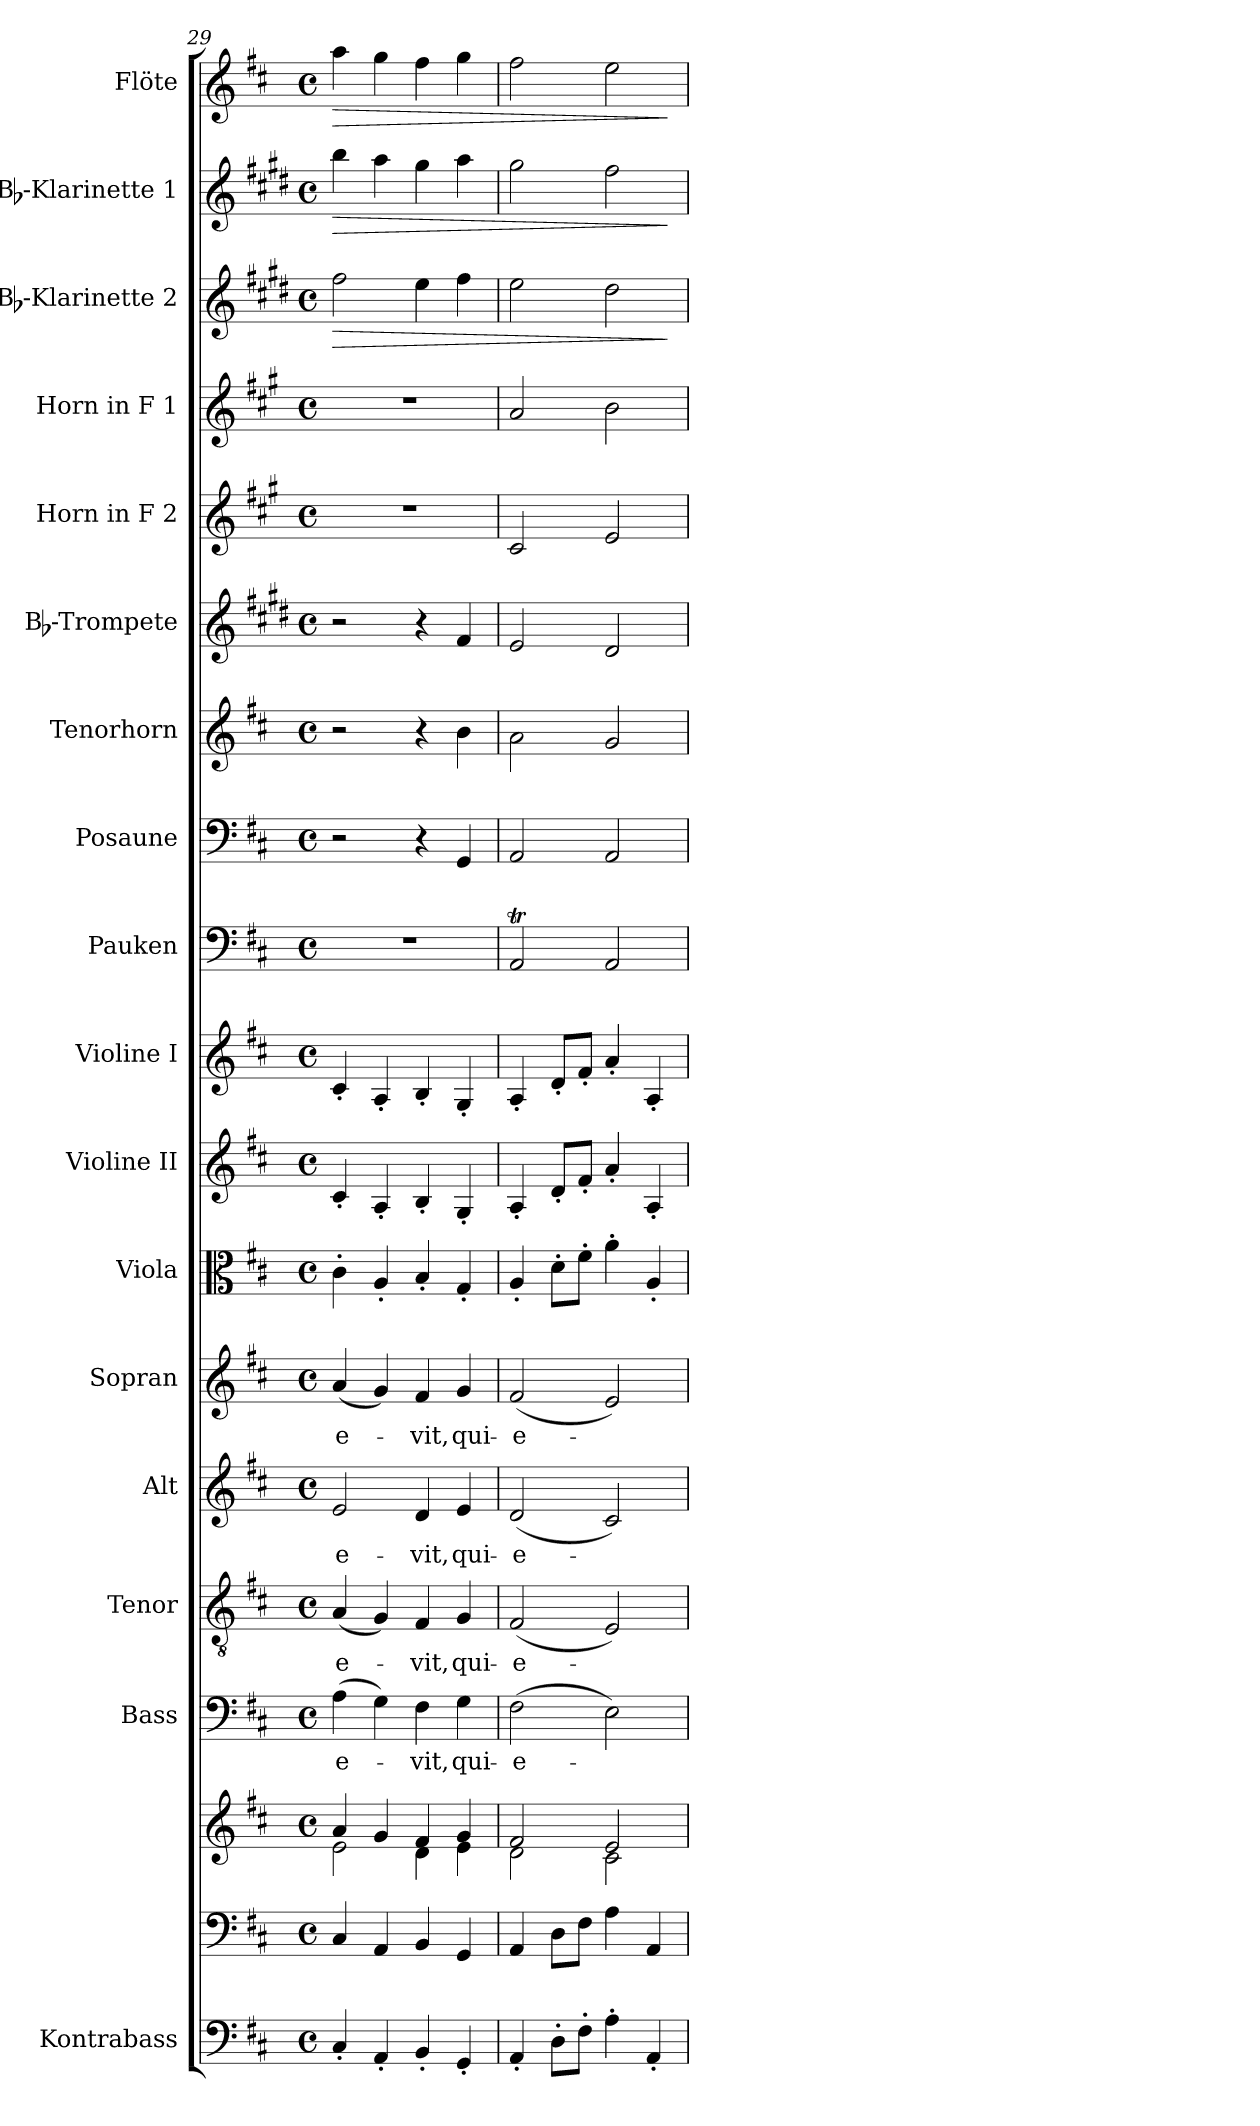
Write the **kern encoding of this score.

**kern	**kern	**kern	**kern	**text	**kern	**text	**kern	**text	**kern	**text	**kern	**kern	**kern	**kern	**kern	**kern	**kern	**kern	**kern	**kern	**dynam	**kern	**dynam	**kern	**dynam
*part18	*part17	*part17	*part16	*part16	*part15	*part15	*part14	*part14	*part13	*part13	*part12	*part11	*part10	*part9	*part8	*part7	*part6	*part5	*part4	*part3	*part3	*part2	*part2	*part1	*part1
*staff19	*staff18	*staff17	*staff16	*staff16	*staff15	*staff15	*staff14	*staff14	*staff13	*staff13	*staff12	*staff11	*staff10	*staff9	*staff8	*staff7	*staff6	*staff5	*staff4	*staff3	*staff3	*staff2	*staff2	*staff1	*staff1
*I"Kontrabass	*	*	*I"Bass	*	*I"Tenor	*	*I"Alt	*	*I"Sopran	*	*I"Viola	*I"Violine II	*I"Violine I	*I"Pauken	*I"Posaune	*I"Tenorhorn	*I"Bb-Trompete	*I"Horn in F 2	*I"Horn in F 1	*I"Bb-Klarinette 2	*	*I"Bb-Klarinette 1	*	*I"Flöte	*
*I'Kb.	*	*	*I'B.	*	*I'T.	*	*I'A.	*	*I'S.	*	*I'Vla.	*I'Vl. II	*I'Vl. I	*I'Pk.	*I'Pos.	*I'T. Hrn.	*I'Bb Trp.	*	*	*I'Bb Kl. 2	*	*I'Bb Kl. 1	*	*I'Fl.	*
*clefF4	*clefF4	*clefG2	*clefF4	*	*clefGv2	*	*clefG2	*	*clefG2	*	*clefC3	*clefG2	*clefG2	*clefF4	*clefF4	*clefG2	*clefG2	*clefG2	*clefG2	*clefG2	*	*clefG2	*	*clefG2	*
*ITrd7c12	*	*	*	*	*	*	*	*	*	*	*	*	*	*	*	*ITrd8c14	*ITrd1c2	*ITrd4c7	*ITrd4c7	*ITrd1c2	*	*ITrd1c2	*	*	*
*k[f#c#]	*k[f#c#]	*k[f#c#]	*k[f#c#]	*	*k[f#c#]	*	*k[f#c#]	*	*k[f#c#]	*	*k[f#c#]	*k[f#c#]	*k[f#c#]	*k[f#c#]	*k[f#c#]	*k[f#c#]	*k[f#c#]	*k[f#c#]	*k[f#c#]	*k[f#c#]	*	*k[f#c#]	*	*k[f#c#]	*
*D:	*D:	*D:	*D:	*	*D:	*	*D:	*	*D:	*	*D:	*D:	*D:	*D:	*D:	*D:	*D:	*D:	*D:	*D:	*	*D:	*	*D:	*
*M4/4	*M4/4	*M4/4	*M4/4	*	*M4/4	*	*M4/4	*	*M4/4	*	*M4/4	*M4/4	*M4/4	*M4/4	*M4/4	*M4/4	*M4/4	*M4/4	*M4/4	*M4/4	*	*M4/4	*	*M4/4	*
*met(c)	*met(c)	*met(c)	*met(c)	*	*met(c)	*	*met(c)	*	*met(c)	*	*met(c)	*met(c)	*met(c)	*met(c)	*met(c)	*met(c)	*met(c)	*met(c)	*met(c)	*met(c)	*	*met(c)	*	*met(c)	*
=29	=29	=29	=29	=29	=29	=29	=29	=29	=29	=29	=29	=29	=29	=29	=29	=29	=29	=29	=29	=29	=29	=29	=29	=29	=29
*	*	*^	*	*	*	*	*	*	*	*	*	*	*	*	*	*	*	*	*	*	*	*	*	*	*
!	!	!	!	!	!LO:LY:b	!	!LO:LY:b	!	!LO:LY:b	!	!LO:LY:b	!	!	!	!	!	!	!	!	!	!	!LO:HP:b	!	!LO:HP:b	!	!LO:HP:b
4CC#'</	4C#/	4a/	2e\	(>4A\	-e-	(<4A/	-e-	2e/	-e-	(<4a/	-e-	4c#'>\	4c#'</	4c#'</	1r	2r	2r	2r	1r	1r	2ee\	>	4aa\	>	4aa\	>
4AAA'</	4AA/	4g/	.	4G\)	.	4G/)	.	.	.	4g/)	.	4A'</	4A'</	4A'</	.	.	.	.	.	.	.	.	4gg\	.	4gg\	.
!	!	!	!	!	!LO:LY:b	!	!LO:LY:b	!	!LO:LY:b	!	!LO:LY:b	!	!	!	!	!	!	!	!	!	!	!	!	!	!	!
4BBB'</	4BB/	4f#/	4d\	4F#\	-vit,	4F#/	-vit,	4d/	-vit,	4f#/	-vit,	4B'</	4B'</	4B'</	.	4r	4r	4r	.	.	4dd\	.	4ff#\	.	4ff#\	.
!	!	!	!	!	!LO:LY:b	!	!LO:LY:b	!	!LO:LY:b	!	!LO:LY:b	!	!	!	!	!	!	!	!	!	!	!	!	!	!	!
4GGG'</	4GG/	4g/	4e\	4G\	qui-	4G/	qui-	4e/	qui-	4g/	qui-	4G'</	4G'</	4G'</	.	4GG/	4B\	4e/	.	.	4ee\	.	4gg\	.	4gg\	.
=30	=30	=30	=30	=30	=30	=30	=30	=30	=30	=30	=30	=30	=30	=30	=30	=30	=30	=30	=30	=30	=30	=30	=30	=30	=30	=30
!	!	!	!	!	!LO:LY:b	!	!LO:LY:b	!	!LO:LY:b	!	!LO:LY:b	!	!	!	!	!	!	!	!	!	!	!	!	!	!	!
4AAA'</	4AA/	2f#/	2d\	(>2F#\	-e-	(<2F#/	-e-	(<2d/	-e-	(<2f#/	-e-	4A'</	4A'</	4A'</	2AAT/	2AA/	2A\	2d/	2F#/	2d/	2dd\	.	2ff#\	.	2ff#\	.
8DD'>\L	8D\L	.	.	.	.	.	.	.	.	.	.	8d'>\L	8d'</L	8d'</L	.	.	.	.	.	.	.	.	.	.	.	.
8FF#'>\J	8F#\J	.	.	.	.	.	.	.	.	.	.	8f#'>\J	8f#'</J	8f#'</J	.	.	.	.	.	.	.	.	.	.	.	.
4AA'>\	4A\	2e/	2c#\	2E\)	.	2E/)	.	2c#/)	.	2e/)	.	4a'>\	4a'</	4a'</	2AATTTT/	2AA/	2G/	2c#/	2A/	2e\	2cc#\	.	2ee\	.	2ee\	.
4AAA'</	4AA/	.	.	.	.	.	.	.	.	.	.	4A'</	4A'</	4A'</	.	.	.	.	.	.	.	.	.	.	.	.
*	*	*v	*v	*	*	*	*	*	*	*	*	*	*	*	*	*	*	*	*	*	*	*	*	*	*	*
.	.	.	.	.	.	.	.	.	.	.	.	.	.	.	.	.	.	.	.	.	]	.	]	.	]
=	=	=	=	=	=	=	=	=	=	=	=	=	=	=	=	=	=	=	=	=	=	=	=	=	=
*-	*-	*-	*-	*-	*-	*-	*-	*-	*-	*-	*-	*-	*-	*-	*-	*-	*-	*-	*-	*-	*-	*-	*-	*-	*-
